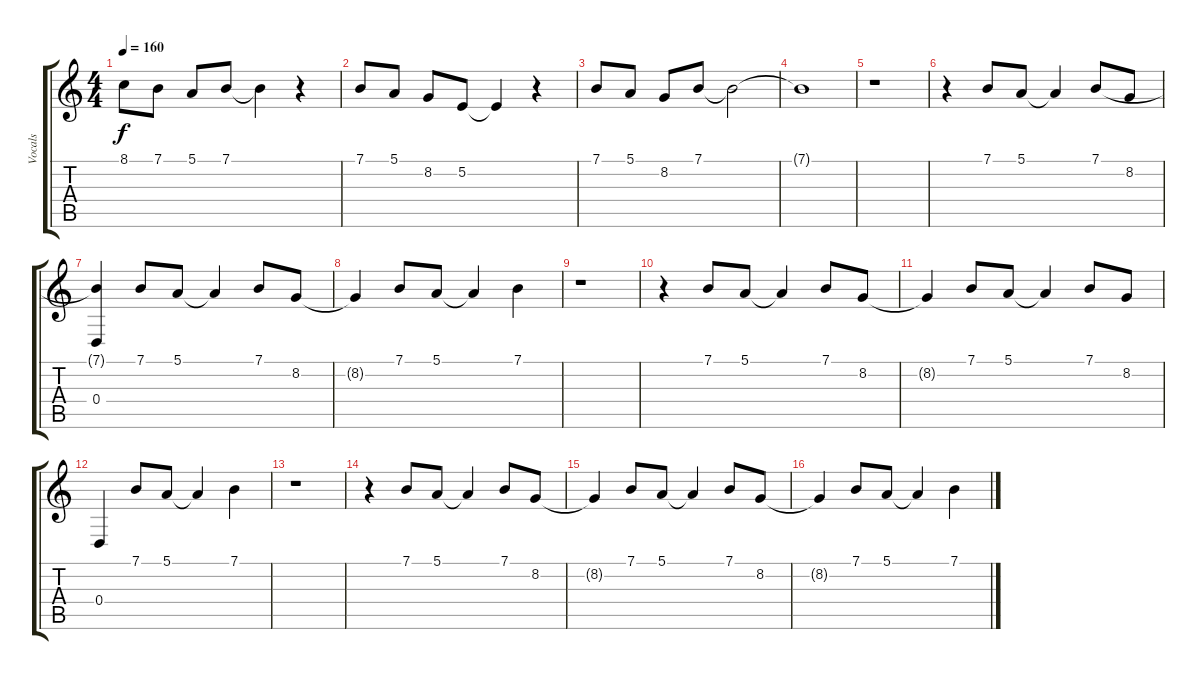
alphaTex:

\track ("Vocals" "Vocals") {instrument cello}
\staff {score tabs}
\tuning (E4 B3 G3 D3 A2 E2) {hide}
\ts (4 4)
\tempo 160
\clef g2
\ks c
8.1.8{dy f} 7.1.8 5.1.8 7.1.8 7.1{t}.4 r.4 |
7.1.8 5.1.8 8.2.8 5.2.8 5.2{t}.4 r.4 |
7.1.8 5.1.8 8.2.8 7.1.8 7.1{t}.2 |
7.1{t}.1 |
r.1 |
r.4 7.1.8 5.1.8 5.1{t}.4 7.1.8 8.2.8 |
(7.1{t} 0.4).4 7.1.8 5.1.8 5.1{t}.4 7.1.8 8.2.8 |
8.2{t}.4 7.1.8 5.1.8 5.1{t}.4 7.1.4 |
r.1 |
r.4 7.1.8 5.1.8 5.1{t}.4 7.1.8 8.2.8 |
8.2{t}.4 7.1.8 5.1.8 5.1{t}.4 7.1.8 8.2.8 |
0.4.4 7.1.8 5.1.8 5.1{t}.4 7.1.4 |
r.1 |
r.4 7.1.8 5.1.8 5.1{t}.4 7.1.8 8.2.8 |
8.2{t}.4 7.1.8 5.1.8 5.1{t}.4 7.1.8 8.2.8 |
8.2{t}.4 7.1.8 5.1.8 5.1{t}.4 7.1.4
